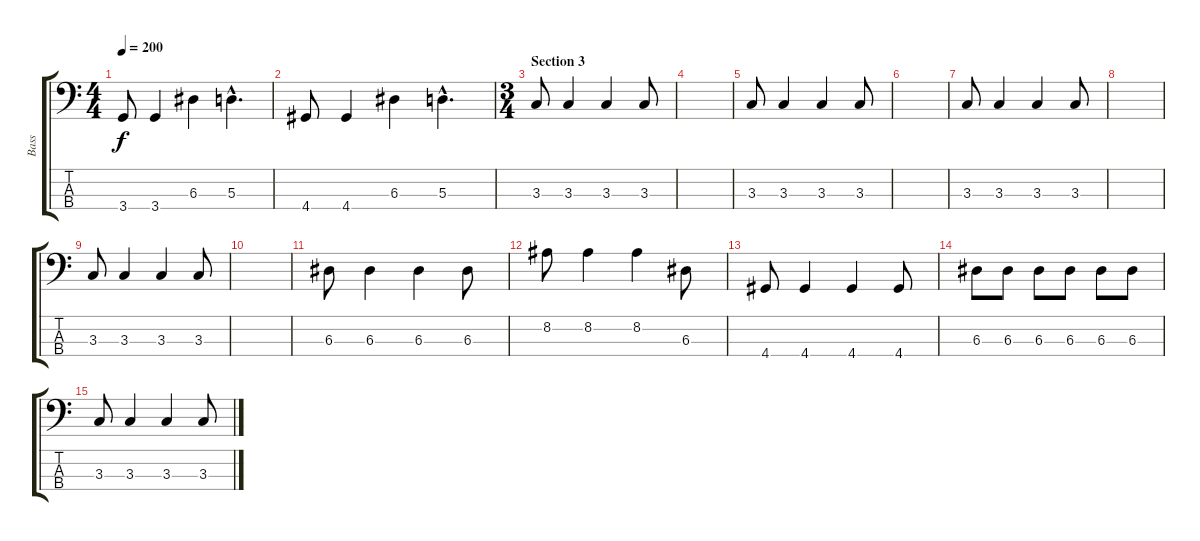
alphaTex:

\track ("Bass" "Bass") {instrument electricbassfinger}
\staff {score tabs}
\tuning (G2 D2 A1 E1) {hide}
\ts (4 4)
\tempo 200
\clef f4
\ks c
3.4.8{dy f} 3.4.4 6.3.4 5.3{hac}.4{d} |
4.4.8 4.4.4 6.3.4 5.3{hac}.4{d} |
\ts (3 4)
\section ("" "Section 3")
3.3.8 3.3.4 3.3.4 3.3.8 |
|
3.3.8 3.3.4 3.3.4 3.3.8 |
|
3.3.8 3.3.4 3.3.4 3.3.8 |
|
3.3.8 3.3.4 3.3.4 3.3.8 |
|
6.3.8 6.3.4 6.3.4 6.3.8 |
8.2.8 8.2.4 8.2.4 6.3.8 |
4.4.8 4.4.4 4.4.4 4.4.8 |
6.3.8 6.3.8 6.3.8 6.3.8 6.3.8 6.3.8 |
3.3.8 3.3.4 3.3.4 3.3.8
